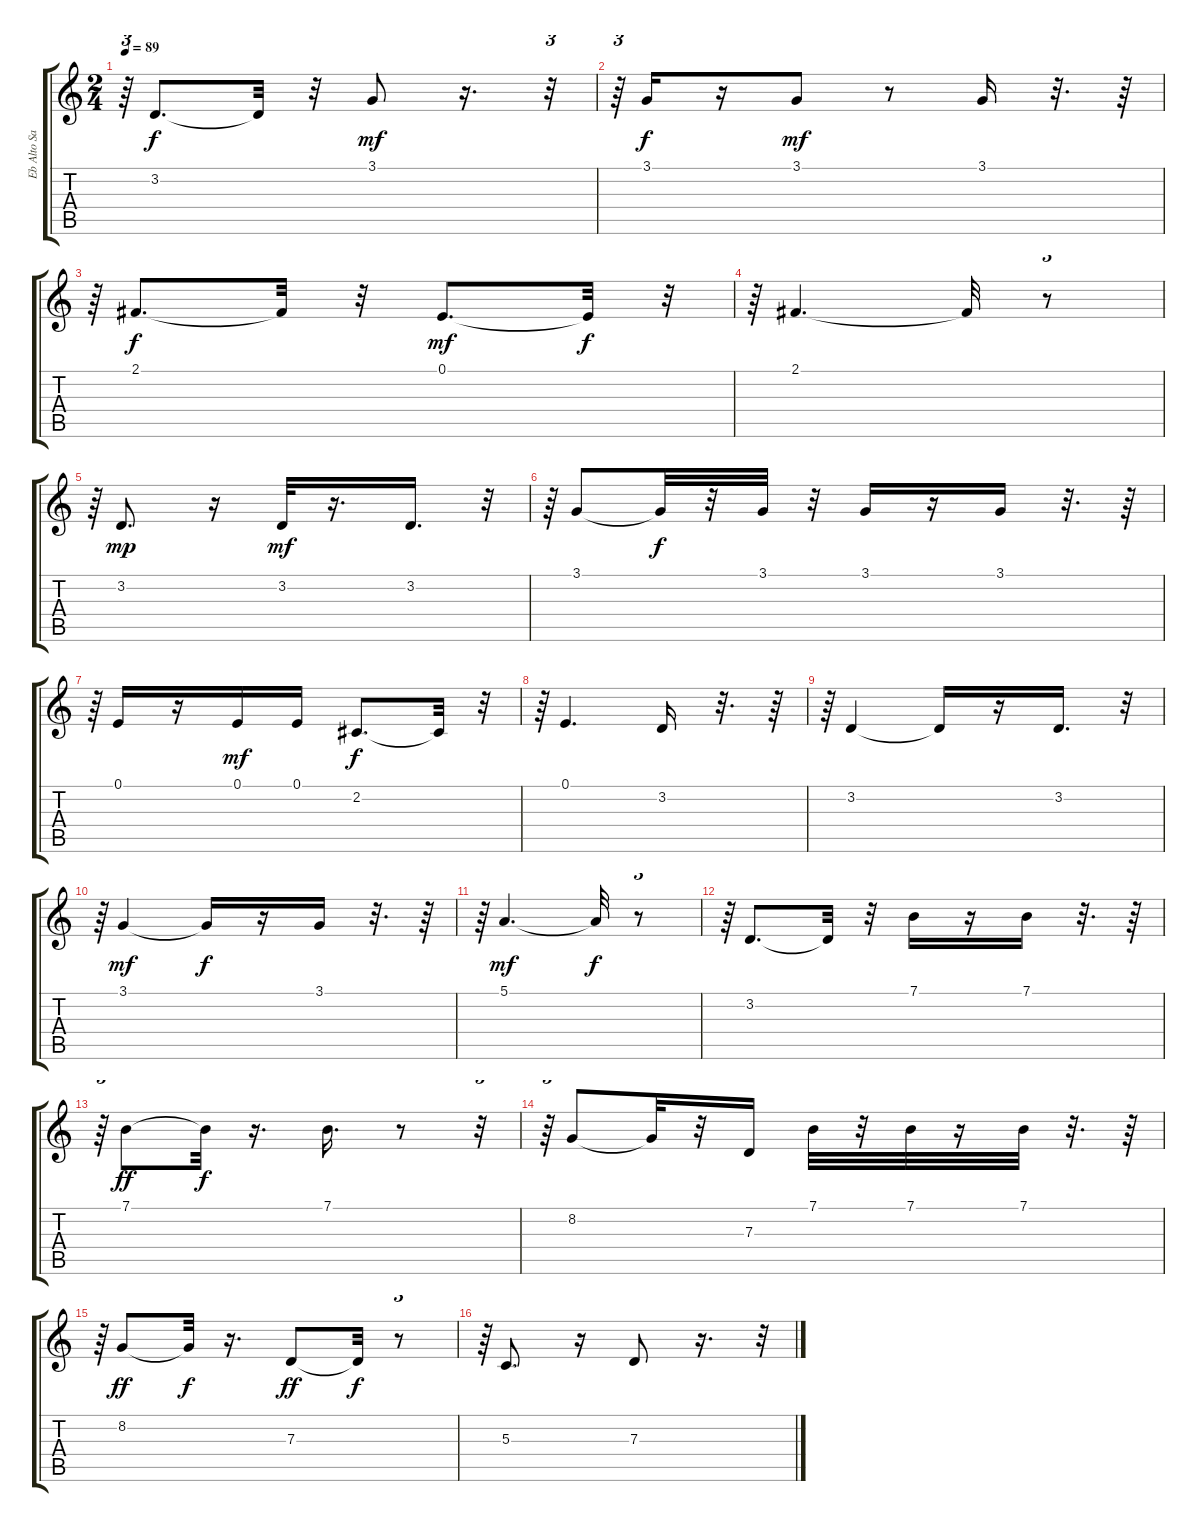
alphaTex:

\track ("Eb Alto Sax" "Eb Alto Sa") {instrument altosax}
\staff {score tabs}
\tuning (E4 B3 G3 D3 A2 E2) {hide}
\ts (2 4)
\tempo 89
\clef g2
\ks c
r.64{tu (3 2) dy f} 3.2.8{d} 3.2{t}.32 r.32 3.1.8{dy mf} r.16{d} r.32{tu (3 2)} |
r.64{tu (3 2)} 3.1.16{dy f} r.16 3.1.8{dy mf} r.8 3.1.16 r.32{d} r.64 |
r.64{tu (3 2)} 2.1.8{d dy f} 2.1{t}.32 r.32 0.1.8{d dy mf} 0.1{t}.32{dy f} r.32{tu (3 2)} |
r.64{tu (3 2)} 2.1.4{d} 2.1{t}.32 r.8{tu (3 2)} |
r.64{tu (3 2)} 3.2.8{d dy mp} r.16 3.2.32{dy mf} r.16{d} 3.2.16{d} r.32{tu (3 2)} |
r.64{tu (3 2)} 3.1.8 3.1{t}.32{dy f} r.32 3.1.32 r.32 3.1.16 r.16 3.1.16 r.32{d} r.64 |
r.64{tu (3 2)} 0.1.16 r.16 0.1.16{dy mf} 0.1.16 2.2.8{d dy f} 2.2{t}.32 r.32{tu (3 2)} |
r.64{tu (3 2)} 0.1.4{d} 3.2.16 r.32{d} r.64 |
r.64{tu (3 2)} 3.2.4 3.2{t}.16 r.16 3.2.16{d} r.32{tu (3 2)} |
r.64{tu (3 2)} 3.1.4{dy mf} 3.1{t}.16{dy f} r.16 3.1.16 r.32{d} r.64 |
r.64{tu (3 2)} 5.1.4{d dy mf} 5.1{t}.32{dy f} r.8{tu (3 2)} |
r.64{tu (3 2)} 3.2.8{d} 3.2{t}.32 r.32 7.1.16 r.16 7.1.16 r.32{d} r.64 |
r.64{tu (3 2)} 7.1.8{dy ff} 7.1{t}.32{dy f} r.16{d} 7.1.16{d} r.8 r.32{tu (3 2)} |
r.64{tu (3 2)} 8.2.8 8.2{t}.32 r.32 7.3.16 7.1.32 r.32 7.1.32 r.16 7.1.32 r.32{d} r.64 |
r.64{tu (3 2)} 8.2.8{dy ff} 8.2{t}.32{dy f} r.16{d} 7.3.8{dy ff} 7.3{t}.32{dy f} r.8{tu (3 2)} |
r.64{tu (3 2)} 5.3.8{d} r.16 7.3.8 r.16{d} r.32{tu (3 2)}
